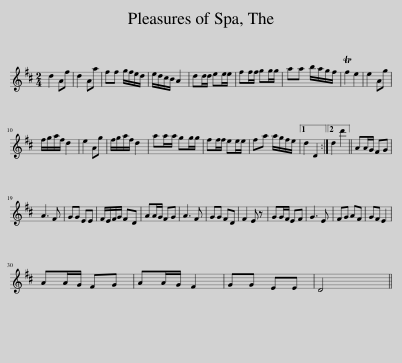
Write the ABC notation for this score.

X:1
L:1/8
M:2/4
I:linebreak $
K:D
V:1 treble
V:1
 d2 Af | d2 Aa | ff g/f/e/d/ | e/d/c/B/ A2 | dd/d/ ee/e/ | %5
 ff/f/ gg/g/ | aa b/a/g/f/ | Tf2 e2 | e2 Ag |$ f/g/a/f/ d2 | %10
 e2 Ag | f/g/a/f/ d2 | aa/a/ gg/g/ | ff/f/ ee/e/ | fa a/g/f/e/ |1 %15
 d2 D2 :|2 d2 d'2 || AA/G/ FG |$ A3 F | GG EE | %20
 F/E/F/G/ FD | AA/G/ FG | A3 F | GG FD | F2 E z | %25
 GG/F/ EF | G3 E | FG AF | GF E2 |$ AA/G/ FG | %30
 AA/G/ F2 | GG EE | D4 || %33
